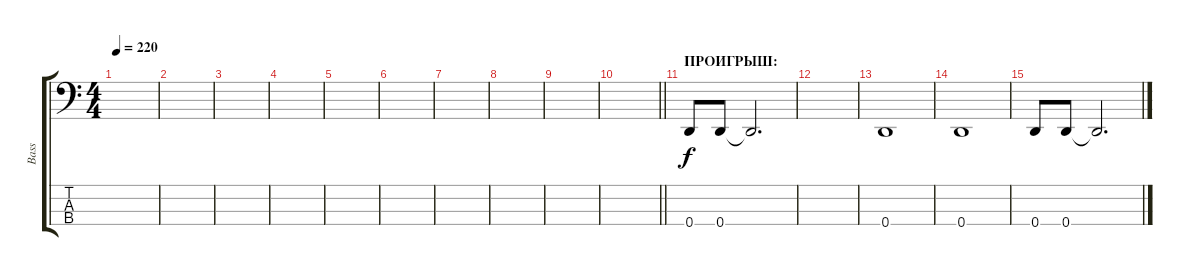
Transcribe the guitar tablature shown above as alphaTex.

\track ("Bass" "Bass") {instrument electricbassfinger}
\staff {score tabs}
\tuning (F2 C2 G1 D1) {hide}
\ts (4 4)
\tempo 220
\clef f4
\ks c
|
|
|
|
|
|
|
|
|
\barLineRight lightlight
|
\section ("" "ПРОИГРЫШ:")
0.4.8 0.4.8 0.4{t}.2{d} |
|
0.4.1 |
0.4.1 |
0.4.8 0.4.8 0.4{t}.2{d}
